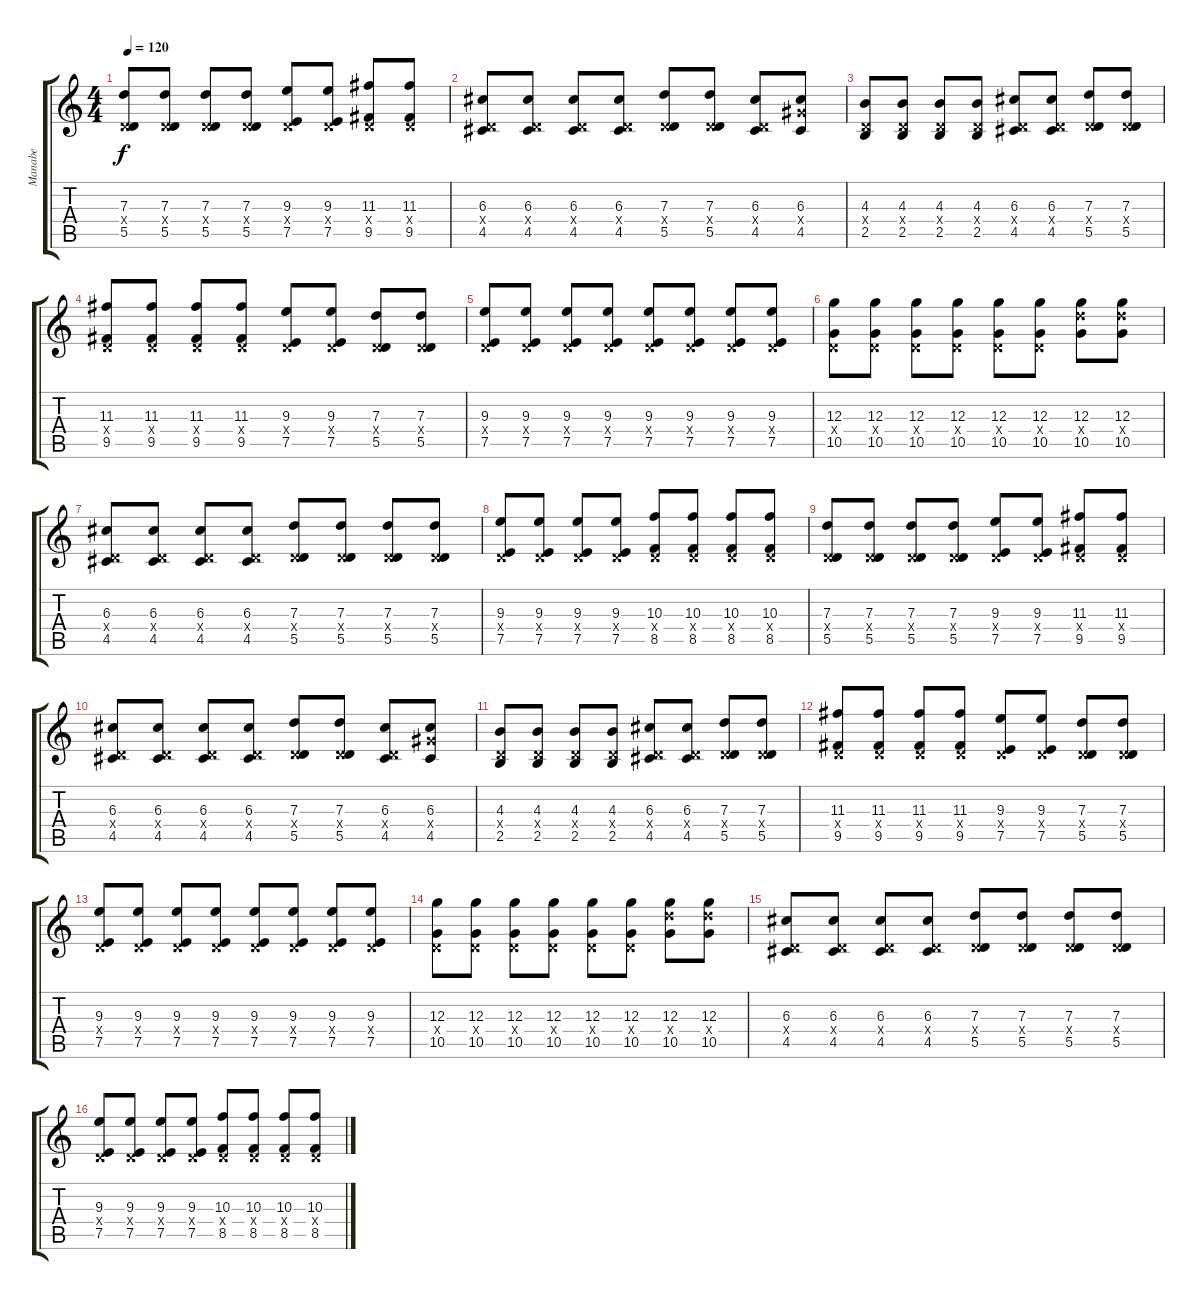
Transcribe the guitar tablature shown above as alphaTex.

\track ("Manabe" "Manabe") {instrument electricguitarjazz}
\staff {score tabs}
\tuning (E4 B3 G3 D3 A2 E2) {hide}
\ts (4 4)
\tempo 120
\clef g2
\ks c
(7.3 0.4{x} 5.5).8{dy f instrument overdrivenguitar} (7.3 0.4{x} 5.5).8 (7.3 0.4{x} 5.5).8 (7.3 0.4{x} 5.5).8 (9.3 0.4{x} 7.5).8 (9.3 0.4{x} 7.5).8 (11.3 0.4{x} 9.5).8 (11.3 0.4{x} 9.5).8 |
(6.3 0.4{x} 4.5).8 (6.3 0.4{x} 4.5).8 (6.3 0.4{x} 4.5).8 (6.3 0.4{x} 4.5).8 (7.3 0.4{x} 5.5).8 (7.3 0.4{x} 5.5).8 (6.3 0.4{x} 4.5).8 (6.3 6.4{x} 4.5).8 |
(4.3 0.4{x} 2.5).8 (4.3 0.4{x} 2.5).8 (4.3 0.4{x} 2.5).8 (4.3 0.4{x} 2.5).8 (6.3 0.4{x} 4.5).8 (6.3 0.4{x} 4.5).8 (7.3 0.4{x} 5.5).8 (7.3 0.4{x} 5.5).8 |
(11.3 0.4{x} 9.5).8 (11.3 0.4{x} 9.5).8 (11.3 0.4{x} 9.5).8 (11.3 0.4{x} 9.5).8 (9.3 0.4{x} 7.5).8 (9.3 0.4{x} 7.5).8 (7.3 0.4{x} 5.5).8 (7.3 0.4{x} 5.5).8 |
(9.3 0.4{x} 7.5).8 (9.3 0.4{x} 7.5).8 (9.3 0.4{x} 7.5).8 (9.3 0.4{x} 7.5).8 (9.3 0.4{x} 7.5).8 (9.3 0.4{x} 7.5).8 (9.3 0.4{x} 7.5).8 (9.3 0.4{x} 7.5).8 |
(12.3 0.4{x} 10.5).8 (12.3 0.4{x} 10.5).8 (12.3 0.4{x} 10.5).8 (12.3 0.4{x} 10.5).8 (12.3 0.4{x} 10.5).8 (12.3 0.4{x} 10.5).8 (12.3 12.4{x} 10.5).8 (12.3 12.4{x} 10.5).8 |
(6.3 0.4{x} 4.5).8 (6.3 0.4{x} 4.5).8 (6.3 0.4{x} 4.5).8 (6.3 0.4{x} 4.5).8 (7.3 0.4{x} 5.5).8 (7.3 0.4{x} 5.5).8 (7.3 0.4{x} 5.5).8 (7.3 0.4{x} 5.5).8 |
(9.3 0.4{x} 7.5).8 (9.3 0.4{x} 7.5).8 (9.3 0.4{x} 7.5).8 (9.3 0.4{x} 7.5).8 (10.3 0.4{x} 8.5).8 (10.3 0.4{x} 8.5).8 (10.3 0.4{x} 8.5).8 (10.3 0.4{x} 8.5).8 |
(7.3 0.4{x} 5.5).8{instrument overdrivenguitar} (7.3 0.4{x} 5.5).8 (7.3 0.4{x} 5.5).8 (7.3 0.4{x} 5.5).8 (9.3 0.4{x} 7.5).8 (9.3 0.4{x} 7.5).8 (11.3 0.4{x} 9.5).8 (11.3 0.4{x} 9.5).8 |
(6.3 0.4{x} 4.5).8 (6.3 0.4{x} 4.5).8 (6.3 0.4{x} 4.5).8 (6.3 0.4{x} 4.5).8 (7.3 0.4{x} 5.5).8 (7.3 0.4{x} 5.5).8 (6.3 0.4{x} 4.5).8 (6.3 6.4{x} 4.5).8 |
(4.3 0.4{x} 2.5).8 (4.3 0.4{x} 2.5).8 (4.3 0.4{x} 2.5).8 (4.3 0.4{x} 2.5).8 (6.3 0.4{x} 4.5).8 (6.3 0.4{x} 4.5).8 (7.3 0.4{x} 5.5).8 (7.3 0.4{x} 5.5).8 |
(11.3 0.4{x} 9.5).8 (11.3 0.4{x} 9.5).8 (11.3 0.4{x} 9.5).8 (11.3 0.4{x} 9.5).8 (9.3 0.4{x} 7.5).8 (9.3 0.4{x} 7.5).8 (7.3 0.4{x} 5.5).8 (7.3 0.4{x} 5.5).8 |
(9.3 0.4{x} 7.5).8 (9.3 0.4{x} 7.5).8 (9.3 0.4{x} 7.5).8 (9.3 0.4{x} 7.5).8 (9.3 0.4{x} 7.5).8 (9.3 0.4{x} 7.5).8 (9.3 0.4{x} 7.5).8 (9.3 0.4{x} 7.5).8 |
(12.3 0.4{x} 10.5).8 (12.3 0.4{x} 10.5).8 (12.3 0.4{x} 10.5).8 (12.3 0.4{x} 10.5).8 (12.3 0.4{x} 10.5).8 (12.3 0.4{x} 10.5).8 (12.3 12.4{x} 10.5).8 (12.3 12.4{x} 10.5).8 |
(6.3 0.4{x} 4.5).8 (6.3 0.4{x} 4.5).8 (6.3 0.4{x} 4.5).8 (6.3 0.4{x} 4.5).8 (7.3 0.4{x} 5.5).8 (7.3 0.4{x} 5.5).8 (7.3 0.4{x} 5.5).8 (7.3 0.4{x} 5.5).8 |
(9.3 0.4{x} 7.5).8 (9.3 0.4{x} 7.5).8 (9.3 0.4{x} 7.5).8 (9.3 0.4{x} 7.5).8 (10.3 0.4{x} 8.5).8 (10.3 0.4{x} 8.5).8 (10.3 0.4{x} 8.5).8 (10.3 0.4{x} 8.5).8
